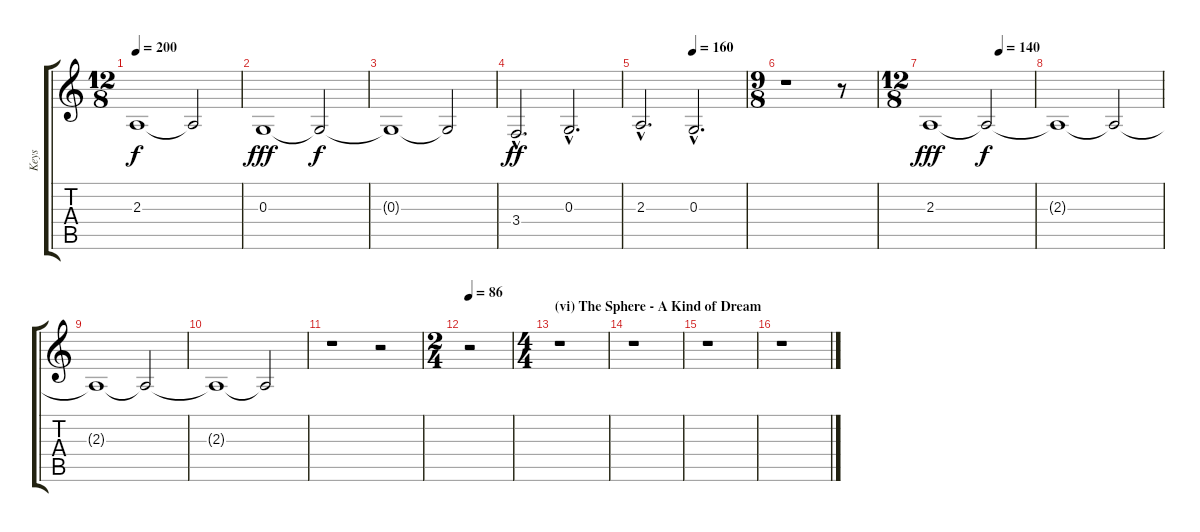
\track ("Keys" "Keys") {instrument pad4choir}
\staff {score tabs}
\tuning (E4 B3 G3 D3 A2 E2) {hide}
\ts (12 8)
\tempo 200
\clef g2
\ks c
2.3{t}.1{dy f} 2.3{t}.2 |
0.3.1{dy fff} 0.3{t}.2{dy f} |
0.3{t}.1 0.3{t}.2 |
3.4{hac}.2{d dy ff} 0.3{hac}.2{d} |
\tempo (160 0.5)
2.3{hac}.2{d} 0.3{hac}.2{d} |
\ts (9 8)
r.1 r.8 |
\ts (12 8)
\tempo (140 0.6666666666666666)
2.3.1{dy fff} 2.3{t}.2{dy f} |
2.3{t}.1 2.3{t}.2 |
2.3{t}.1 2.3{t}.2 |
2.3{t}.1 2.3{t}.2 |
r.1 r.2 |
\ts (2 4)
\tempo 86
r.2 |
\ts (4 4)
\section ("" "(vi) The Sphere - A Kind of Dream")
r.1 |
r.1 |
r.1 |
r.1
